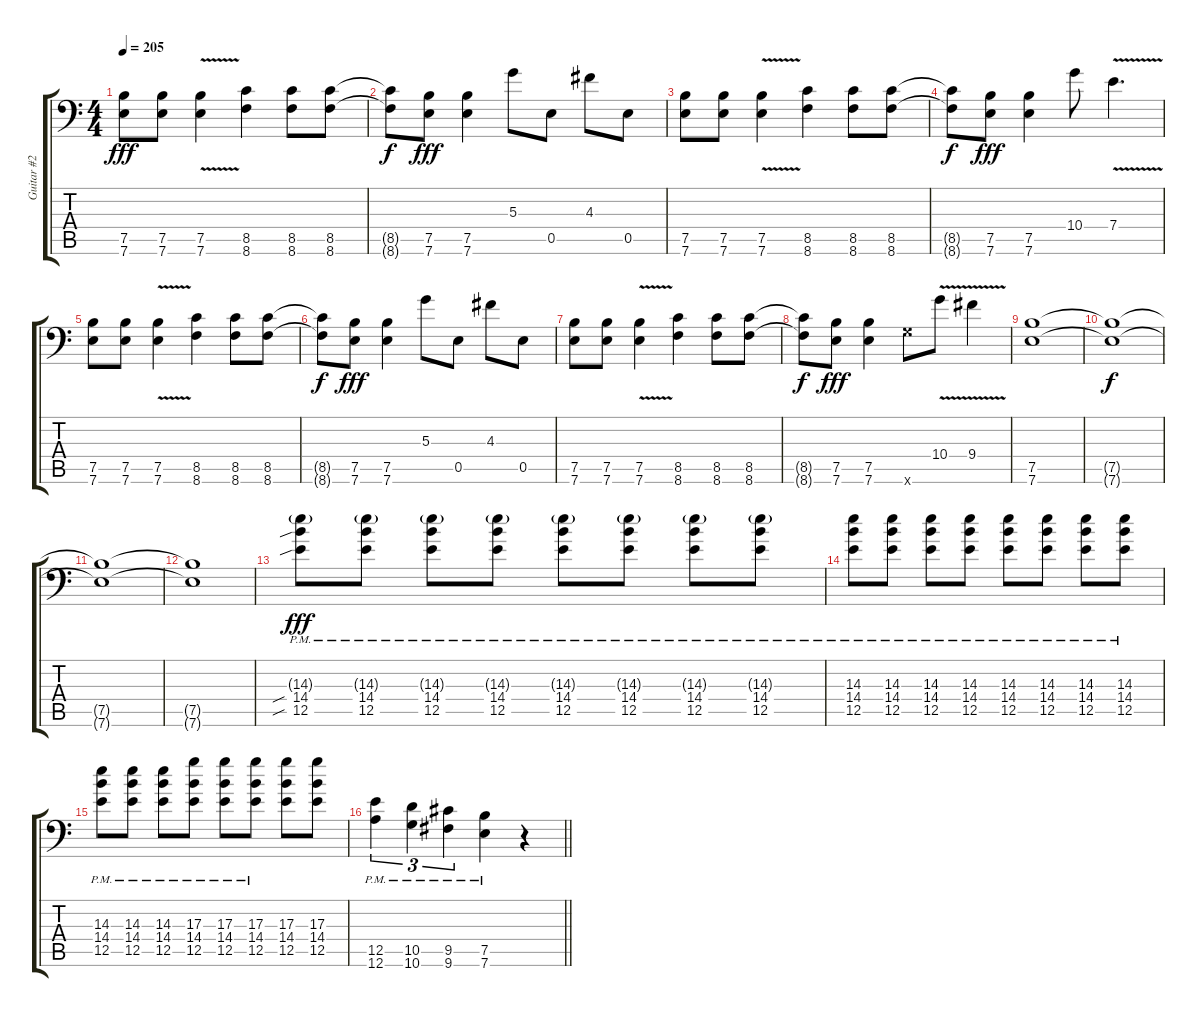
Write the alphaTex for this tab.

\track ("Guitar #2 " "Guitar #2 ") {instrument overdrivenguitar}
\staff {score tabs}
\tuning (B3 Gb3 D3 A2 E2 A1) {hide}
\ts (4 4)
\tempo 205
\clef f4
\ks c
(7.5 7.6).8{dy fff} (7.5 7.6).8 (7.5{v} 7.6).4 (8.5 8.6).4 (8.5 8.6).8 (8.5 8.6).8 |
(8.5{t} 8.6{t}).8{dy f} (7.5 7.6).8{dy fff} (7.5 7.6).4 5.3.8 0.5.8 4.3.8 0.5.8 |
(7.5 7.6).8 (7.5 7.6).8 (7.5{v} 7.6).4 (8.5 8.6).4 (8.5 8.6).8 (8.5 8.6).8 |
(8.5{t} 8.6{t}).8{dy f} (7.5 7.6).8{dy fff} (7.5 7.6).4 10.4.8 7.4{v}.4{d} |
(7.5 7.6).8 (7.5 7.6).8 (7.5{v} 7.6).4 (8.5 8.6).4 (8.5 8.6).8 (8.5 8.6).8 |
(8.5{t} 8.6{t}).8{dy f} (7.5 7.6).8{dy fff} (7.5 7.6).4 5.3.8 0.5.8 4.3.8 0.5.8 |
(7.5 7.6).8 (7.5 7.6).8 (7.5{v} 7.6).4 (8.5 8.6).4 (8.5 8.6).8 (8.5 8.6).8 |
(8.5{t} 8.6{t}).8{dy f} (7.5 7.6).8{dy fff} (7.5 7.6).4 10.6{x}.8 10.4{v}.8 9.4{v}.4 |
(7.5 7.6).1{volume 7} |
(7.5{t} 7.6{t}).1{dy f} |
(7.5{t} 7.6{t}).1 |
(7.5{t} 7.6{t}).1 |
(14.3{g} 14.4{sib pm} 12.5{sib pm}).8{dy fff volume 16} (14.3{g} 14.4{pm} 12.5{pm}).8 (14.3{g} 14.4{pm} 12.5{pm}).8 (14.3{g} 14.4{pm} 12.5{pm}).8 (14.3{g} 14.4{pm} 12.5{pm}).8 (14.3{g} 14.4{pm} 12.5{pm}).8 (14.3{g} 14.4{pm} 12.5{pm}).8 (14.3{g} 14.4{pm} 12.5{pm}).8 |
(14.3{pm} 14.4{pm} 12.5{pm}).8 (14.3{pm} 14.4{pm} 12.5{pm}).8 (14.3{pm} 14.4{pm} 12.5{pm}).8 (14.3 14.4{pm} 12.5{pm}).8 (14.3 14.4{pm} 12.5{pm}).8 (14.3 14.4{pm} 12.5{pm}).8 (14.3 14.4{pm} 12.5{pm}).8 (14.3 14.4{pm} 12.5{pm}).8 |
(14.3{pm} 14.4{pm} 12.5{pm}).8 (14.3{pm} 14.4{pm} 12.5{pm}).8 (14.3{pm} 14.4{pm} 12.5{pm}).8 (17.3{pm} 14.4{pm} 12.5{pm}).8 (17.3{pm} 14.4 12.5).8 (17.3{pm} 14.4 12.5).8 (17.3 14.4 12.5).8 (17.3 14.4 12.5).8 |
\barLineRight lightlight
(12.5{pm} 12.6{pm}).4{tu (3 2) volume 16 instrument overdrivenguitar} (10.5{pm} 10.6{pm}).4{tu (3 2)} (9.5{pm} 9.6{pm}).4{tu (3 2)} (7.5{pm} 7.6{pm}).4 r.4
